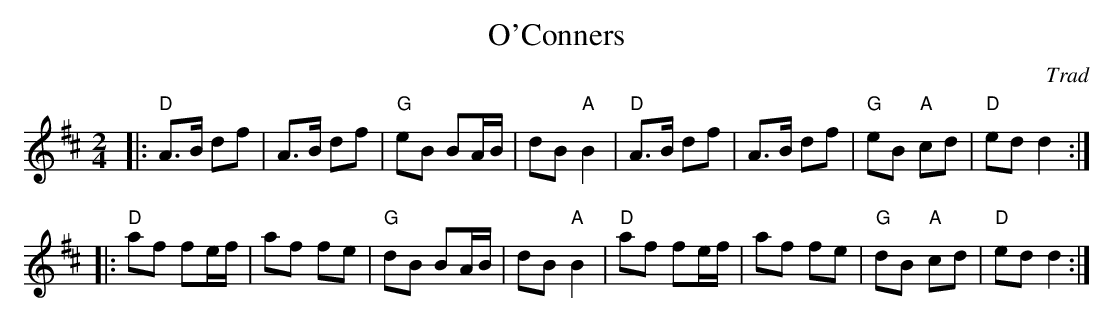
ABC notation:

X:1
T:O'Conners
C:Trad
E:12
M:2/4
L:1/16
K:D
|:"D"A3B d2f2|A3B d2f2|"G"e2B2 B2AB|d2B2 "A"B4|\
"D"A3B d2f2|A3B d2f2|"G"e2B2 "A"c2d2|"D"e2d2 d4:|*
|:"D"a2f2 f2ef|a2f2 f2e2|"G"d2B2 B2AB|d2B2 "A"B4|\
"D"a2f2 f2ef|a2f2 f2e2|"G"d2B2 "A"c2d2|"D"e2d2 d4:|**
